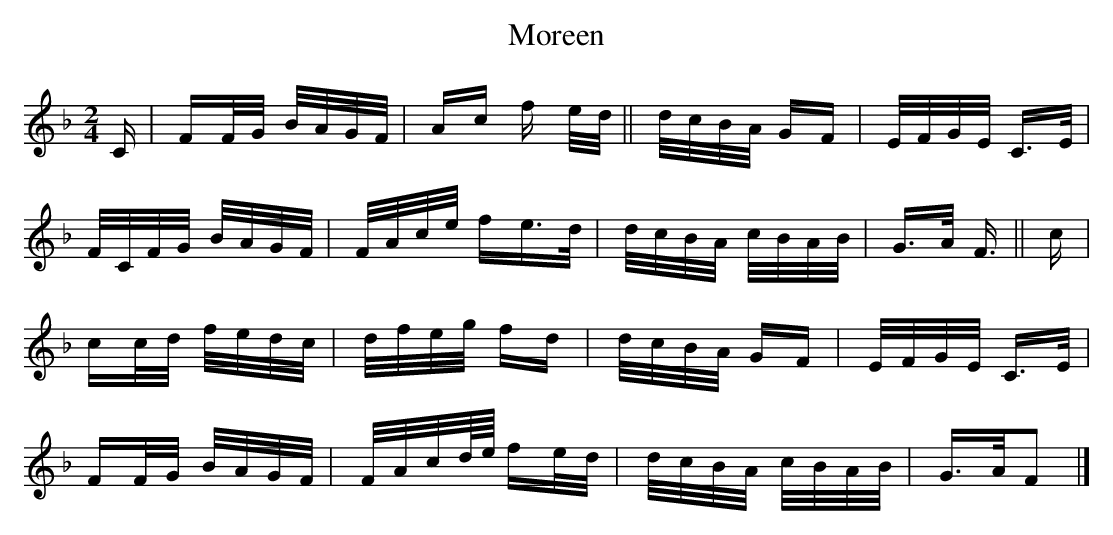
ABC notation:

X:1
T:Moreen
M:2/4
L:1/8
K:F
C/2|F/2F/4G/4 B/4A/4G/4F/4|A/2c/2 f/2 e/4d/4||\
d/4c/4B/4A/4 G/2F/2|E/4F/4G/4E/4 C3/4E/4|
F/4C/4F/4G/4 B/4A/4G/4F/4|F/4A/4c/4e/4 f/2e3/4d/4|\
d/4c/4B/4A/4 c/4B/4A/4B/4|G3/4A/4 F3/4||c/2|
c/2c/4d/4 f/4e/4d/4c/4|d/4f/4e/4g/4 f/2d/2|\
d/4c/4B/4A/4 G/2F/2|E/4F/4G/4E/4 C3/4E/4|
F/2F/4G/4 B/4A/4G/4F/4|F/4A/4c/4d/8e/8 f/2e/4d/4|\
d/4c/4B/4A/4 c/4B/4A/4B/4|G3/4A/4F|]
